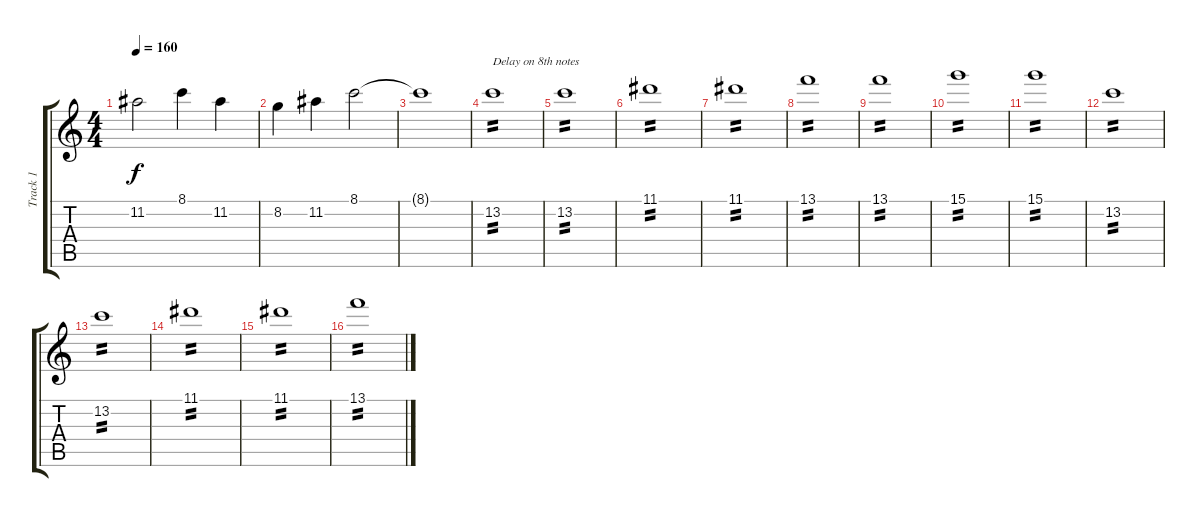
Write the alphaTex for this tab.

\track ("Track 1" "Track 1") {instrument acousticguitarsteel}
\staff {score tabs}
\tuning (E4 B3 G3 D3 A2 E2) {hide}
\ts (4 4)
\tempo 160
\clef g2
\ks c
11.2.2{dy f} 8.1.4 11.2.4 |
8.2.4 11.2.4 8.1.2 |
8.1{t}.1 |
13.2.1{txt "Delay on 8th notes" tp 2} |
13.2.1{tp 2} |
11.1.1{tp 2} |
11.1.1{tp 2} |
13.1.1{tp 2} |
13.1.1{tp 2} |
15.1.1{tp 2} |
15.1.1{tp 2} |
13.2.1{tp 2} |
13.2.1{tp 2} |
11.1.1{tp 2} |
11.1.1{tp 2} |
13.1.1{tp 2}
